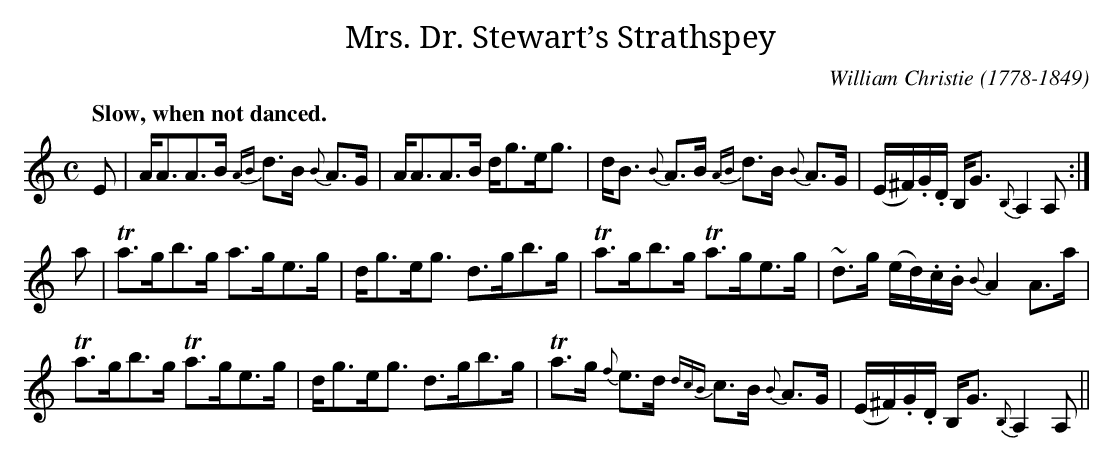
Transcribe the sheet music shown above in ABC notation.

X:1
T:Mrs. Dr. Stewart’s Strathspey
C:William Christie (1778-1849)
M:C
L:1/16
Q:"Slow, when not danced."
K:Amin
E2|AA3A3B {AB}d3B {B}A3G|AA3A3B dg3eg3|dB3 {B}A3B {AB}d3B {B}A3G|(E^F).G.D B,G3 {B,}A,4 A,2:|
a2|Ta3gb3g a3ge3g|dg3eg3 d3gb3g|Ta3gb3g Ta3ge3g|~d3g (ed).c.B {B}A4 A3a|
Ta3gb3g Ta3ge3g|dg3eg3 d3gb3g|Ta3g {f}e3d {dcB}c3B {B}A3G|(E^F).G.D B,G3 {B,}A,4 A,2||
